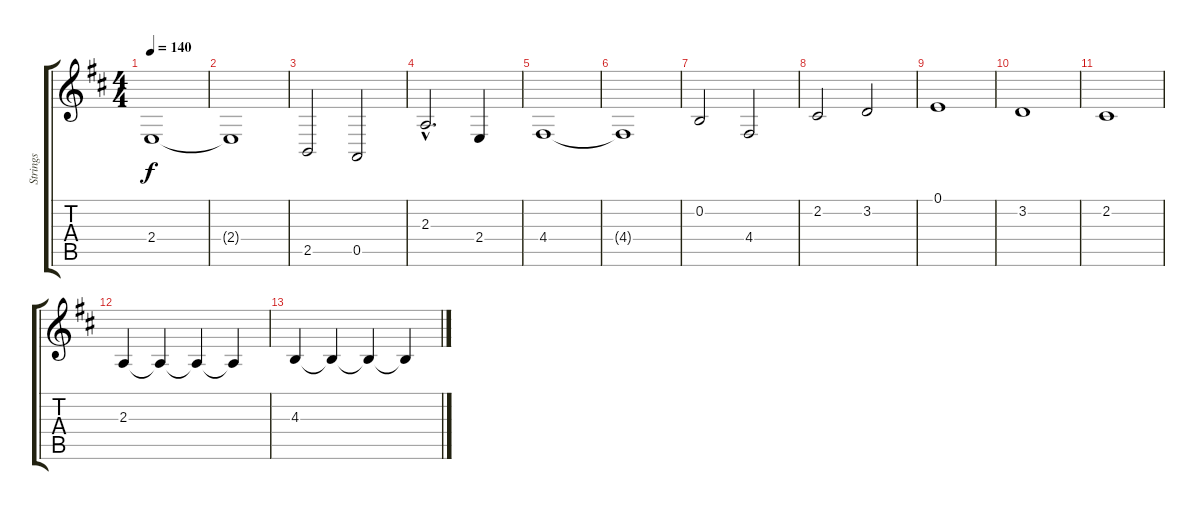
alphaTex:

\track ("Strings" "Strings") {instrument violin}
\staff {score tabs}
\tuning (E4 B3 G3 D3 A2 E2) {hide}
\ts (4 4)
\tempo 140
\clef g2
\ks d
2.4.1{dy f} |
2.4{t}.1 |
2.5.2 0.5.2 |
2.3{hac}.2{d} 2.4.4 |
4.4.1 |
4.4{t}.1 |
0.2.2 4.4.2 |
2.2.2 3.2.2 |
0.1.1 |
3.2.1 |
2.2.1 |
2.3.4 2.3{t}.4{volume 11} 2.3{t}.4{volume 10} 2.3{t}.4{volume 8} |
4.3.4{volume 6} 4.3{t}.4{volume 5} 4.3{t}.4{volume 3} 4.3{t}.4{volume 2}
